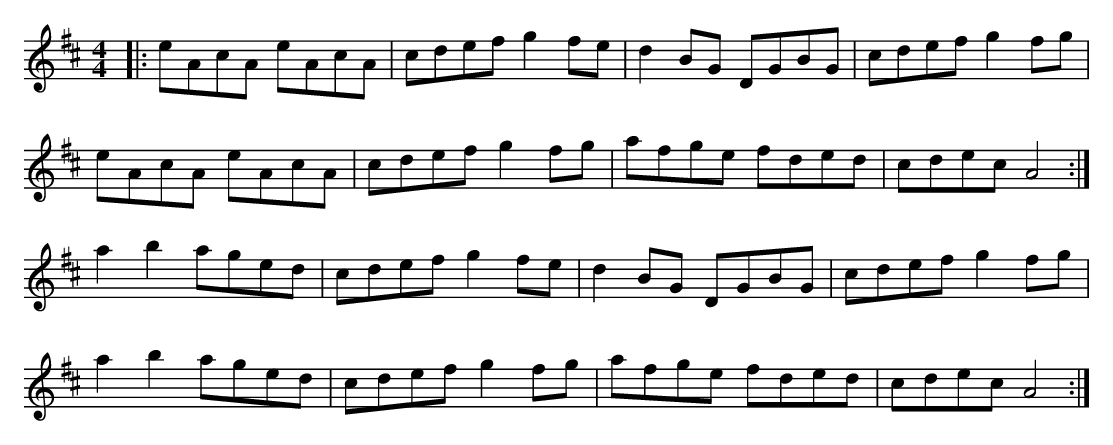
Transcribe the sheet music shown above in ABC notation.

X:1
M:4/4
K:D
|:eAcA eAcA|cdef g2 fe|d2 BG DGBG|cdef g2 fg|
eAcA eAcA|cdef g2 fg|afge fded|cdec A4:|
a2 b2 aged|cdef g2 fe|d2 BG DGBG|cdef g2 fg|
a2 b2 aged|cdef g2 fg|afge fded|cdec A4:|
